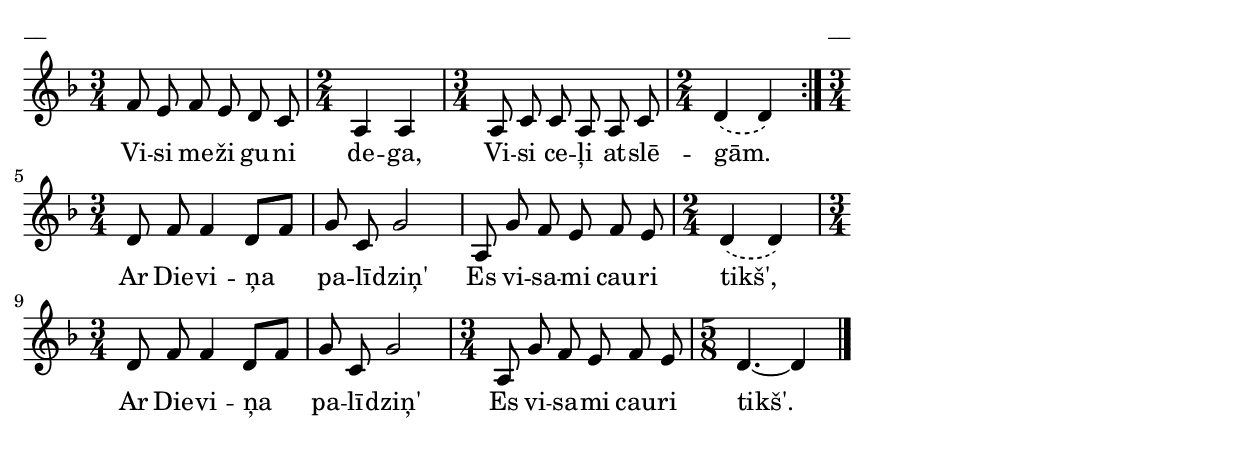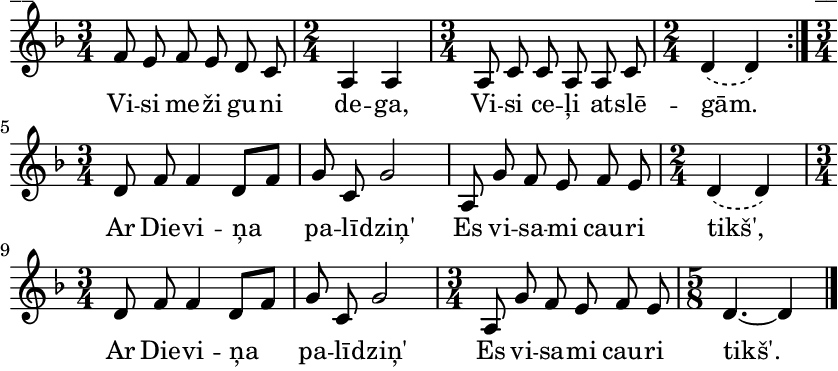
\version "2.13.18"
#(ly:set-option 'crop #t)

% \header {
% title = "Visi meži guni dega"
% }
% FkLaiva; AALapas
\paper {
line-width = 14\cm
left-margin = 0.4\cm
between-system-padding = 0.1\cm
between-system-space = 0.1\cm
}
\layout {
indent = #0
ragged-last = ##f
}


voiceA = \relative c' {
\clef "treble"
\key f \major
\slurDashed
\repeat volta 2 {
\time 3/4
f8 e f e d c | 
\time 2/4
a4 a |
\time 3/4
a8 c c a a c | 
\time 2/4
d4( d4) |
}
\time 3/4
d8 f f4 d8[ f] | 
g8 c, g'2 |
a,8 g' f e f e | 
\time 2/4
d4( d) |
\time 3/4
d8 f f4 d8[ f] |
g8 c, g'2 |
\time 3/4
a,8 g' f e f e | 
\time 5/8
d4.~ d4
\bar "|."
} 

lyricA = \lyricmode {
Vi -- si me -- ži gu -- ni de -- ga, 
Vi -- si  ce -- ļi at -- slē -- gām. 
Ar Die -- vi -- ņa pa -- lī -- dziņ' 
Es vi -- sa -- mi cau -- ri tikš',
Ar Die -- vi -- ņa pa -- lī -- dziņ' 
Es vi -- sa -- mi cau -- ri tikš'.
}

fullScore = <<
\new Staff {
<<
\new Voice = "voiceA" { \oneVoice \autoBeamOff \voiceA }
\new Lyrics \lyricsto "voiceA" \lyricA
>>
}
>>

\score {
\fullScore
\header { piece = "__" opus = "__" }
}
\markup { \with-color #(x11-color 'white) \sans \smaller "__" }
\score {
\unfoldRepeats
\fullScore
\midi {
\context { \Staff \remove "Staff_performer" }
\context { \Voice \consists "Staff_performer" }
}
}



